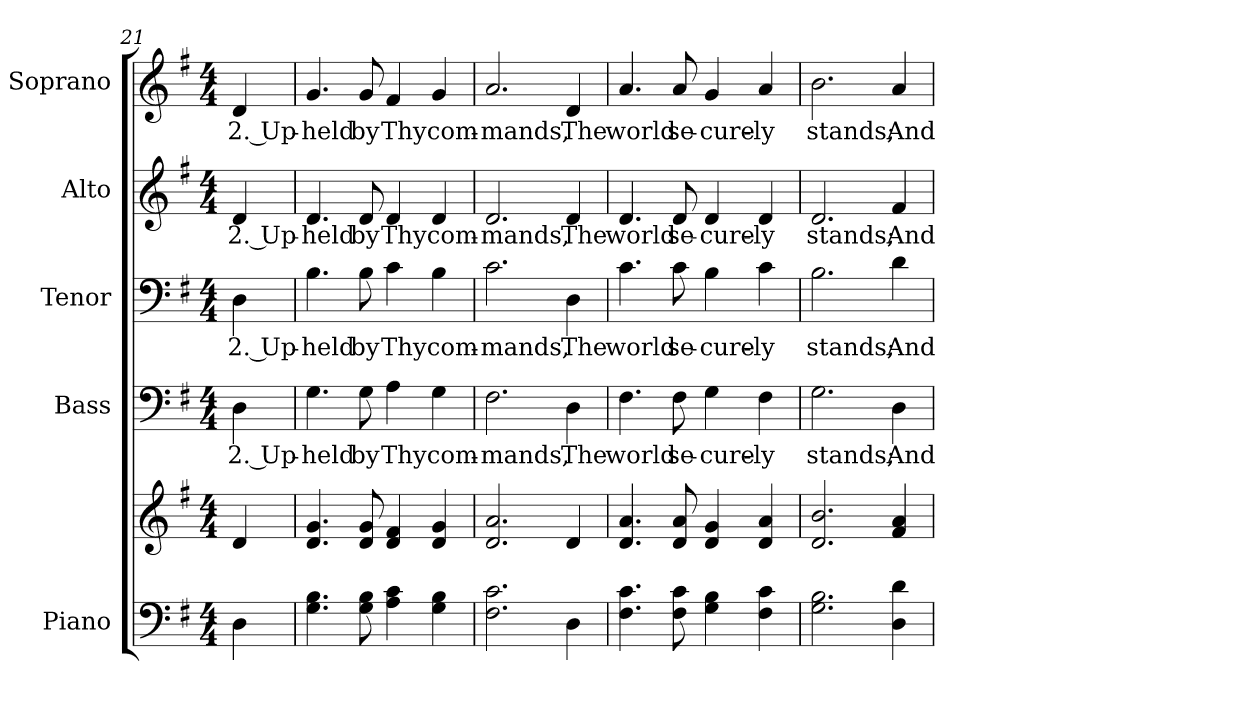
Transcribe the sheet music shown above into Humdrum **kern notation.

**kern	**kern	**kern	**text	**kern	**text	**kern	**text	**kern	**text
*part5	*part5	*part4	*part4	*part3	*part3	*part2	*part2	*part1	*part1
*staff6	*staff5	*staff4	*staff4	*staff3	*staff3	*staff2	*staff2	*staff1	*staff1
*I"Piano	*	*I"Bass	*	*I"Tenor	*	*I"Alto	*	*I"Soprano	*
*I'Pno.	*	*I'B.	*	*I'T.	*	*I'A.	*	*I'S.	*
!!LO:PB:g=z
*clefF4	*clefG2	*clefF4	*	*clefF4	*	*clefG2	*	*clefG2	*
*k[f#]	*k[f#]	*k[f#]	*	*k[f#]	*	*k[f#]	*	*k[f#]	*
*G:	*G:	*G:	*	*G:	*	*G:	*	*G:	*
*M4/4	*M4/4	*M4/4	*	*M4/4	*	*M4/4	*	*M4/4	*
=21	=21	=21	=21	=21	=21	=21	=21	=21	=21
!	!	!	!LO:LY:b:color=#000000	!	!	!	!	!	!
!	!	!	!	!	!LO:LY:b:color=#000000	!	!	!	!
!	!	!	!	!	!	!	!LO:LY:b:color=#000000	!	!
!	!	!	!	!	!	!	!	!	!LO:LY:b:color=#000000
4Di\	4di/	4Di\	2. Up-	4Di\	2. Up-	4di/	2. Up-	4di/	2. Up-
=22	=22	=22	=22	=22	=22	=22	=22	=22	=22
!	!	!	!LO:LY:b:color=#000000	!	!	!	!	!	!
!	!	!	!	!	!LO:LY:b:color=#000000	!	!	!	!
!	!	!	!	!	!	!	!LO:LY:b:color=#000000	!	!
!	!	!	!	!	!	!	!	!	!LO:LY:b:color=#000000
4.Gi\ 4.Bi	4.di/ 4.gi	4.Gi\	-held	4.Bi\	-held	4.di/	-held	4.gi/	-held
!	!	!	!LO:LY:b:color=#000000	!	!	!	!	!	!
!	!	!	!	!	!LO:LY:b:color=#000000	!	!	!	!
!	!	!	!	!	!	!	!LO:LY:b:color=#000000	!	!
!	!	!	!	!	!	!	!	!	!LO:LY:b:color=#000000
8Gi\ 8Bi	8di/ 8gi	8Gi\	by	8Bi\	by	8di/	by	8gi/	by
!	!	!	!LO:LY:b:color=#000000	!	!	!	!	!	!
!	!	!	!	!	!LO:LY:b:color=#000000	!	!	!	!
!	!	!	!	!	!	!	!LO:LY:b:color=#000000	!	!
!	!	!	!	!	!	!	!	!	!LO:LY:b:color=#000000
4Ai\ 4ci	4di/ 4f#i	4Ai\	Thy	4ci\	Thy	4di/	Thy	4f#i/	Thy
!	!	!	!LO:LY:b:color=#000000	!	!	!	!	!	!
!	!	!	!	!	!LO:LY:b:color=#000000	!	!	!	!
!	!	!	!	!	!	!	!LO:LY:b:color=#000000	!	!
!	!	!	!	!	!	!	!	!	!LO:LY:b:color=#000000
4Gi\ 4Bi	4di/ 4gi	4Gi\	com-	4Bi\	com-	4di/	com-	4gi/	com-
=23	=23	=23	=23	=23	=23	=23	=23	=23	=23
!	!	!	!LO:LY:b:color=#000000	!	!	!	!	!	!
!	!	!	!	!	!LO:LY:b:color=#000000	!	!	!	!
!	!	!	!	!	!	!	!LO:LY:b:color=#000000	!	!
!	!	!	!	!	!	!	!	!	!LO:LY:b:color=#000000
2.F#i\ 2.ci	2.di/ 2.ai	2.F#i\	-mands,	2.ci\	-mands,	2.di/	-mands,	2.ai/	-mands,
!	!	!	!LO:LY:b:color=#000000	!	!	!	!	!	!
!	!	!	!	!	!LO:LY:b:color=#000000	!	!	!	!
!	!	!	!	!	!	!	!LO:LY:b:color=#000000	!	!
!	!	!	!	!	!	!	!	!	!LO:LY:b:color=#000000
4Di\	4di/	4Di\	The	4Di\	The	4di/	The	4di/	The
=24	=24	=24	=24	=24	=24	=24	=24	=24	=24
!	!	!	!LO:LY:b:color=#000000	!	!	!	!	!	!
!	!	!	!	!	!LO:LY:b:color=#000000	!	!	!	!
!	!	!	!	!	!	!	!LO:LY:b:color=#000000	!	!
!	!	!	!	!	!	!	!	!	!LO:LY:b:color=#000000
4.F#i\ 4.ci	4.di/ 4.ai	4.F#i\	world	4.ci\	world	4.di/	world	4.ai/	world
!	!	!	!LO:LY:b:color=#000000	!	!	!	!	!	!
!	!	!	!	!	!LO:LY:b:color=#000000	!	!	!	!
!	!	!	!	!	!	!	!LO:LY:b:color=#000000	!	!
!	!	!	!	!	!	!	!	!	!LO:LY:b:color=#000000
8F#i\ 8ci	8di/ 8ai	8F#i\	se-	8ci\	se-	8di/	se-	8ai/	se-
!	!	!	!LO:LY:b:color=#000000	!	!	!	!	!	!
!	!	!	!	!	!LO:LY:b:color=#000000	!	!	!	!
!	!	!	!	!	!	!	!LO:LY:b:color=#000000	!	!
!	!	!	!	!	!	!	!	!	!LO:LY:b:color=#000000
4Gi\ 4Bi	4di/ 4gi	4Gi\	-cure-	4Bi\	-cure-	4di/	-cure-	4gi/	-cure-
!	!	!	!LO:LY:b:color=#000000	!	!	!	!	!	!
!	!	!	!	!	!LO:LY:b:color=#000000	!	!	!	!
!	!	!	!	!	!	!	!LO:LY:b:color=#000000	!	!
!	!	!	!	!	!	!	!	!	!LO:LY:b:color=#000000
4F#i\ 4ci	4di/ 4ai	4F#i\	-ly	4ci\	-ly	4di/	-ly	4ai/	-ly
!!LO:PB:g=z
=25	=25	=25	=25	=25	=25	=25	=25	=25	=25
!	!	!	!LO:LY:b:color=#000000	!	!	!	!	!	!
!	!	!	!	!	!LO:LY:b:color=#000000	!	!	!	!
!	!	!	!	!	!	!	!LO:LY:b:color=#000000	!	!
!	!	!	!	!	!	!	!	!	!LO:LY:b:color=#000000
2.Gi\ 2.Bi	2.di/ 2.bi	2.Gi\	stands;	2.Bi\	stands;	2.di/	stands;	2.bi\	stands;
!	!	!	!LO:LY:b:color=#000000	!	!	!	!	!	!
!	!	!	!	!	!LO:LY:b:color=#000000	!	!	!	!
!	!	!	!	!	!	!	!LO:LY:b:color=#000000	!	!
!	!	!	!	!	!	!	!	!	!LO:LY:b:color=#000000
4Di\ 4di	4f#i/ 4ai	4Di\	And	4di\	And	4f#i/	And	4ai/	And
=	=	=	=	=	=	=	=	=	=
*-	*-	*-	*-	*-	*-	*-	*-	*-	*-
